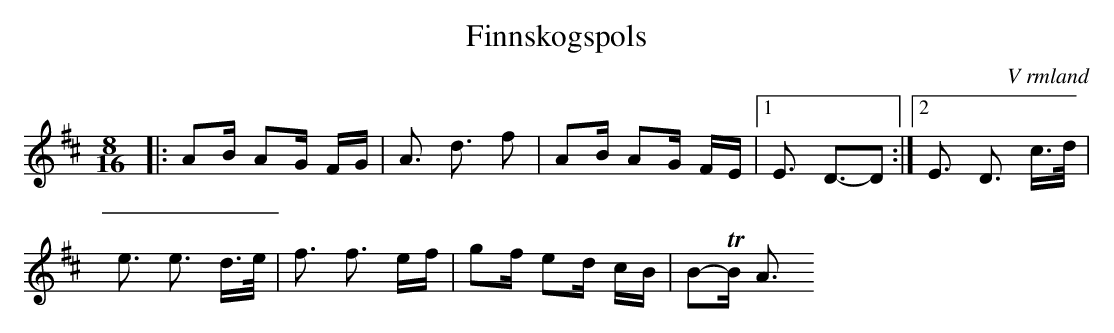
X:1
T:Finnskogspols
O:V rmland
M:8/16
L:1/16
K:D
|: A2B A2G FG | A3 d3 f2 | A2B A2G FE |1 E3 D3-D2 :|2 E3 D3 c>d |
e3 e3 d>e | f3 f3 ef | g2f e2d cB | B2-TB A3
